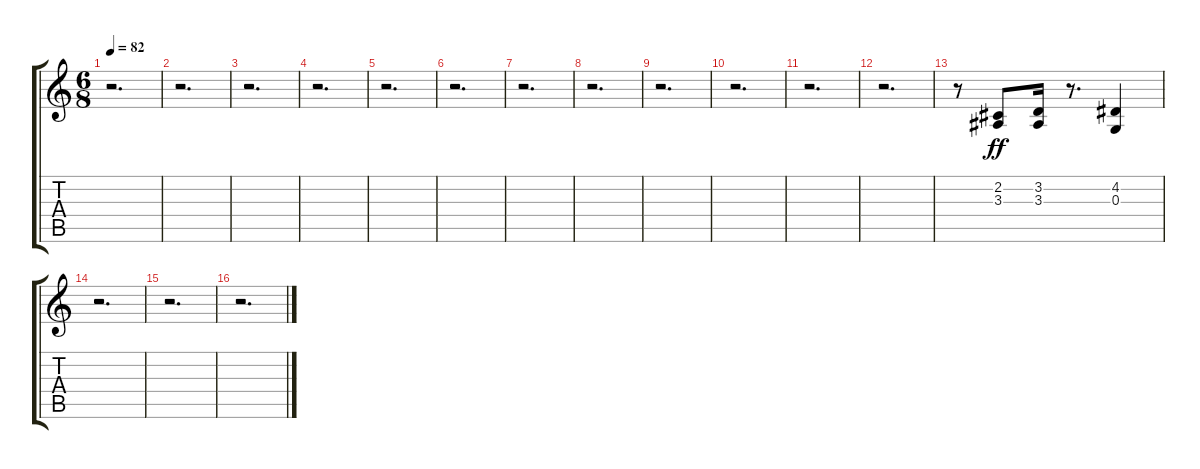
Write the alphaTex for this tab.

\track "" {instrument stringensemble1}
\staff {score tabs}
\tuning (E4 B3 G3 D3 A2 E2) {hide}
\ts (6 8)
\tempo 82
\clef g2
\ks c
r.2{d dy ff instrument stringensemble1} |
r.2{d} |
r.2{d} |
r.2{d} |
r.2{d} |
r.2{d} |
r.2{d} |
r.2{d} |
r.2{d} |
r.2{d} |
r.2{d} |
r.2{d} |
r.8 (2.2 3.3).8 (3.2 3.3).16 r.8{d} (4.2 0.3).4 |
r.2{d} |
r.2{d} |
r.2{d}
